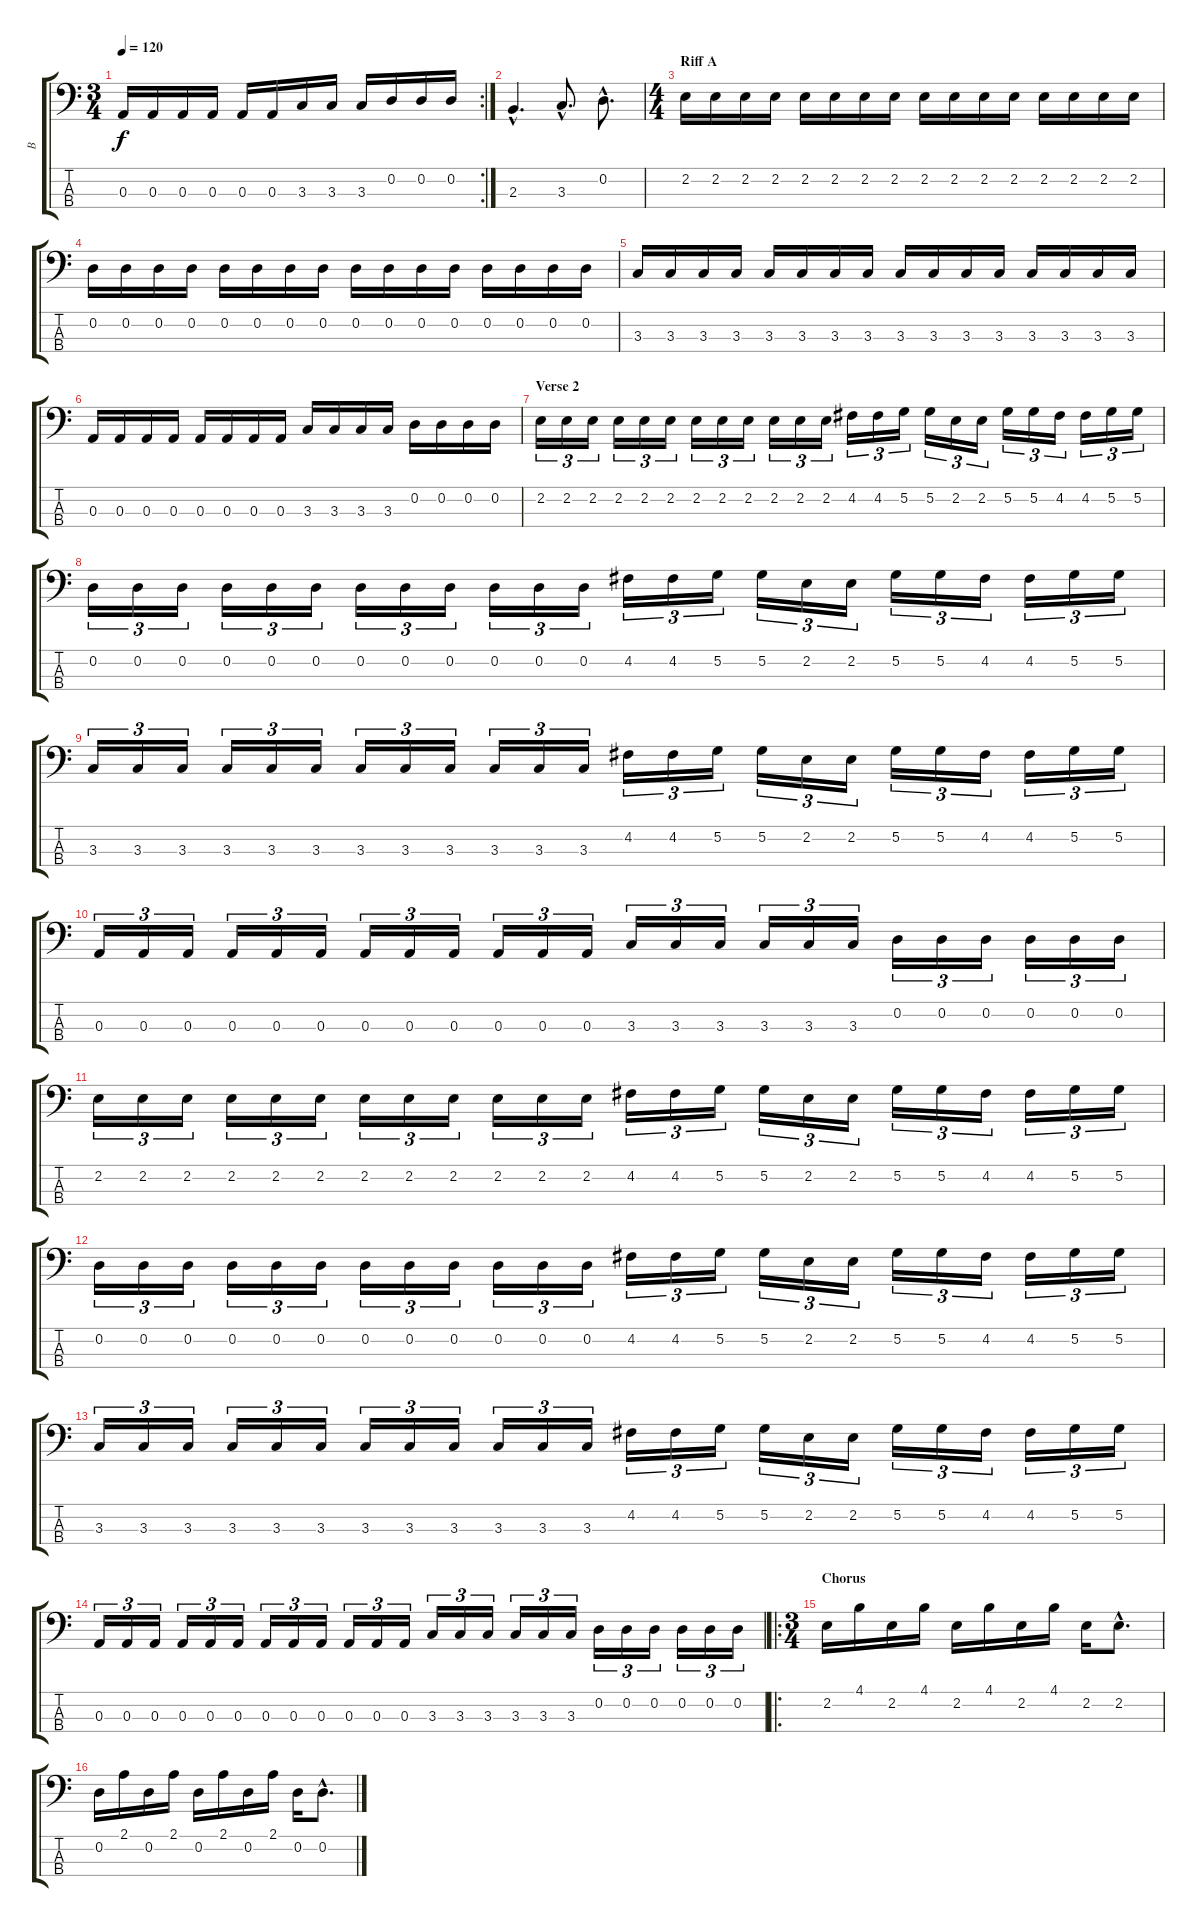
\track ("B" "B") {instrument electricbasspick}
\staff {score tabs}
\tuning (G2 D2 A1 E1) {hide}
\rc 2
\ts (3 4)
\tempo 120
\clef f4
\ks c
0.3.16{dy f} 0.3.16 0.3.16 0.3.16 0.3.16 0.3.16 3.3.16 3.3.16 3.3.16 0.2.16 0.2.16 0.2.16 |
2.3{hac}.4{d} 3.3{hac}.8{d} 0.2{hac}.8{d} |
\ts (4 4)
\section ("" "Riff A")
2.2.16 2.2.16 2.2.16 2.2.16 2.2.16 2.2.16 2.2.16 2.2.16 2.2.16 2.2.16 2.2.16 2.2.16 2.2.16 2.2.16 2.2.16 2.2.16 |
0.2.16 0.2.16 0.2.16 0.2.16 0.2.16 0.2.16 0.2.16 0.2.16 0.2.16 0.2.16 0.2.16 0.2.16 0.2.16 0.2.16 0.2.16 0.2.16 |
3.3.16 3.3.16 3.3.16 3.3.16 3.3.16 3.3.16 3.3.16 3.3.16 3.3.16 3.3.16 3.3.16 3.3.16 3.3.16 3.3.16 3.3.16 3.3.16 |
0.3.16 0.3.16 0.3.16 0.3.16 0.3.16 0.3.16 0.3.16 0.3.16 3.3.16 3.3.16 3.3.16 3.3.16 0.2.16 0.2.16 0.2.16 0.2.16 |
\section ("" "Verse 2")
2.2.16{tu (3 2)} 2.2.16{tu (3 2)} 2.2.16{tu (3 2)} 2.2.16{tu (3 2)} 2.2.16{tu (3 2)} 2.2.16{tu (3 2)} 2.2.16{tu (3 2)} 2.2.16{tu (3 2)} 2.2.16{tu (3 2)} 2.2.16{tu (3 2)} 2.2.16{tu (3 2)} 2.2.16{tu (3 2)} 4.2.16{tu (3 2)} 4.2.16{tu (3 2)} 5.2.16{tu (3 2)} 5.2.16{tu (3 2)} 2.2.16{tu (3 2)} 2.2.16{tu (3 2)} 5.2.16{tu (3 2)} 5.2.16{tu (3 2)} 4.2.16{tu (3 2)} 4.2.16{tu (3 2)} 5.2.16{tu (3 2)} 5.2.16{tu (3 2)} |
0.2.16{tu (3 2)} 0.2.16{tu (3 2)} 0.2.16{tu (3 2)} 0.2.16{tu (3 2)} 0.2.16{tu (3 2)} 0.2.16{tu (3 2)} 0.2.16{tu (3 2)} 0.2.16{tu (3 2)} 0.2.16{tu (3 2)} 0.2.16{tu (3 2)} 0.2.16{tu (3 2)} 0.2.16{tu (3 2)} 4.2.16{tu (3 2)} 4.2.16{tu (3 2)} 5.2.16{tu (3 2)} 5.2.16{tu (3 2)} 2.2.16{tu (3 2)} 2.2.16{tu (3 2)} 5.2.16{tu (3 2)} 5.2.16{tu (3 2)} 4.2.16{tu (3 2)} 4.2.16{tu (3 2)} 5.2.16{tu (3 2)} 5.2.16{tu (3 2)} |
3.3.16{tu (3 2)} 3.3.16{tu (3 2)} 3.3.16{tu (3 2)} 3.3.16{tu (3 2)} 3.3.16{tu (3 2)} 3.3.16{tu (3 2)} 3.3.16{tu (3 2)} 3.3.16{tu (3 2)} 3.3.16{tu (3 2)} 3.3.16{tu (3 2)} 3.3.16{tu (3 2)} 3.3.16{tu (3 2)} 4.2.16{tu (3 2)} 4.2.16{tu (3 2)} 5.2.16{tu (3 2)} 5.2.16{tu (3 2)} 2.2.16{tu (3 2)} 2.2.16{tu (3 2)} 5.2.16{tu (3 2)} 5.2.16{tu (3 2)} 4.2.16{tu (3 2)} 4.2.16{tu (3 2)} 5.2.16{tu (3 2)} 5.2.16{tu (3 2)} |
0.3.16{tu (3 2)} 0.3.16{tu (3 2)} 0.3.16{tu (3 2)} 0.3.16{tu (3 2)} 0.3.16{tu (3 2)} 0.3.16{tu (3 2)} 0.3.16{tu (3 2)} 0.3.16{tu (3 2)} 0.3.16{tu (3 2)} 0.3.16{tu (3 2)} 0.3.16{tu (3 2)} 0.3.16{tu (3 2)} 3.3.16{tu (3 2)} 3.3.16{tu (3 2)} 3.3.16{tu (3 2)} 3.3.16{tu (3 2)} 3.3.16{tu (3 2)} 3.3.16{tu (3 2)} 0.2.16{tu (3 2)} 0.2.16{tu (3 2)} 0.2.16{tu (3 2)} 0.2.16{tu (3 2)} 0.2.16{tu (3 2)} 0.2.16{tu (3 2)} |
2.2.16{tu (3 2)} 2.2.16{tu (3 2)} 2.2.16{tu (3 2)} 2.2.16{tu (3 2)} 2.2.16{tu (3 2)} 2.2.16{tu (3 2)} 2.2.16{tu (3 2)} 2.2.16{tu (3 2)} 2.2.16{tu (3 2)} 2.2.16{tu (3 2)} 2.2.16{tu (3 2)} 2.2.16{tu (3 2)} 4.2.16{tu (3 2)} 4.2.16{tu (3 2)} 5.2.16{tu (3 2)} 5.2.16{tu (3 2)} 2.2.16{tu (3 2)} 2.2.16{tu (3 2)} 5.2.16{tu (3 2)} 5.2.16{tu (3 2)} 4.2.16{tu (3 2)} 4.2.16{tu (3 2)} 5.2.16{tu (3 2)} 5.2.16{tu (3 2)} |
0.2.16{tu (3 2)} 0.2.16{tu (3 2)} 0.2.16{tu (3 2)} 0.2.16{tu (3 2)} 0.2.16{tu (3 2)} 0.2.16{tu (3 2)} 0.2.16{tu (3 2)} 0.2.16{tu (3 2)} 0.2.16{tu (3 2)} 0.2.16{tu (3 2)} 0.2.16{tu (3 2)} 0.2.16{tu (3 2)} 4.2.16{tu (3 2)} 4.2.16{tu (3 2)} 5.2.16{tu (3 2)} 5.2.16{tu (3 2)} 2.2.16{tu (3 2)} 2.2.16{tu (3 2)} 5.2.16{tu (3 2)} 5.2.16{tu (3 2)} 4.2.16{tu (3 2)} 4.2.16{tu (3 2)} 5.2.16{tu (3 2)} 5.2.16{tu (3 2)} |
3.3.16{tu (3 2)} 3.3.16{tu (3 2)} 3.3.16{tu (3 2)} 3.3.16{tu (3 2)} 3.3.16{tu (3 2)} 3.3.16{tu (3 2)} 3.3.16{tu (3 2)} 3.3.16{tu (3 2)} 3.3.16{tu (3 2)} 3.3.16{tu (3 2)} 3.3.16{tu (3 2)} 3.3.16{tu (3 2)} 4.2.16{tu (3 2)} 4.2.16{tu (3 2)} 5.2.16{tu (3 2)} 5.2.16{tu (3 2)} 2.2.16{tu (3 2)} 2.2.16{tu (3 2)} 5.2.16{tu (3 2)} 5.2.16{tu (3 2)} 4.2.16{tu (3 2)} 4.2.16{tu (3 2)} 5.2.16{tu (3 2)} 5.2.16{tu (3 2)} |
0.3.16{tu (3 2)} 0.3.16{tu (3 2)} 0.3.16{tu (3 2)} 0.3.16{tu (3 2)} 0.3.16{tu (3 2)} 0.3.16{tu (3 2)} 0.3.16{tu (3 2)} 0.3.16{tu (3 2)} 0.3.16{tu (3 2)} 0.3.16{tu (3 2)} 0.3.16{tu (3 2)} 0.3.16{tu (3 2)} 3.3.16{tu (3 2)} 3.3.16{tu (3 2)} 3.3.16{tu (3 2)} 3.3.16{tu (3 2)} 3.3.16{tu (3 2)} 3.3.16{tu (3 2)} 0.2.16{tu (3 2)} 0.2.16{tu (3 2)} 0.2.16{tu (3 2)} 0.2.16{tu (3 2)} 0.2.16{tu (3 2)} 0.2.16{tu (3 2)} |
\ro
\ts (3 4)
\section ("" "Chorus")
2.2.16 4.1.16 2.2.16 4.1.16 2.2.16 4.1.16 2.2.16 4.1.16 2.2.16 2.2{hac}.8{d} |
0.2.16 2.1.16 0.2.16 2.1.16 0.2.16 2.1.16 0.2.16 2.1.16 0.2.16 0.2{hac}.8{d}
